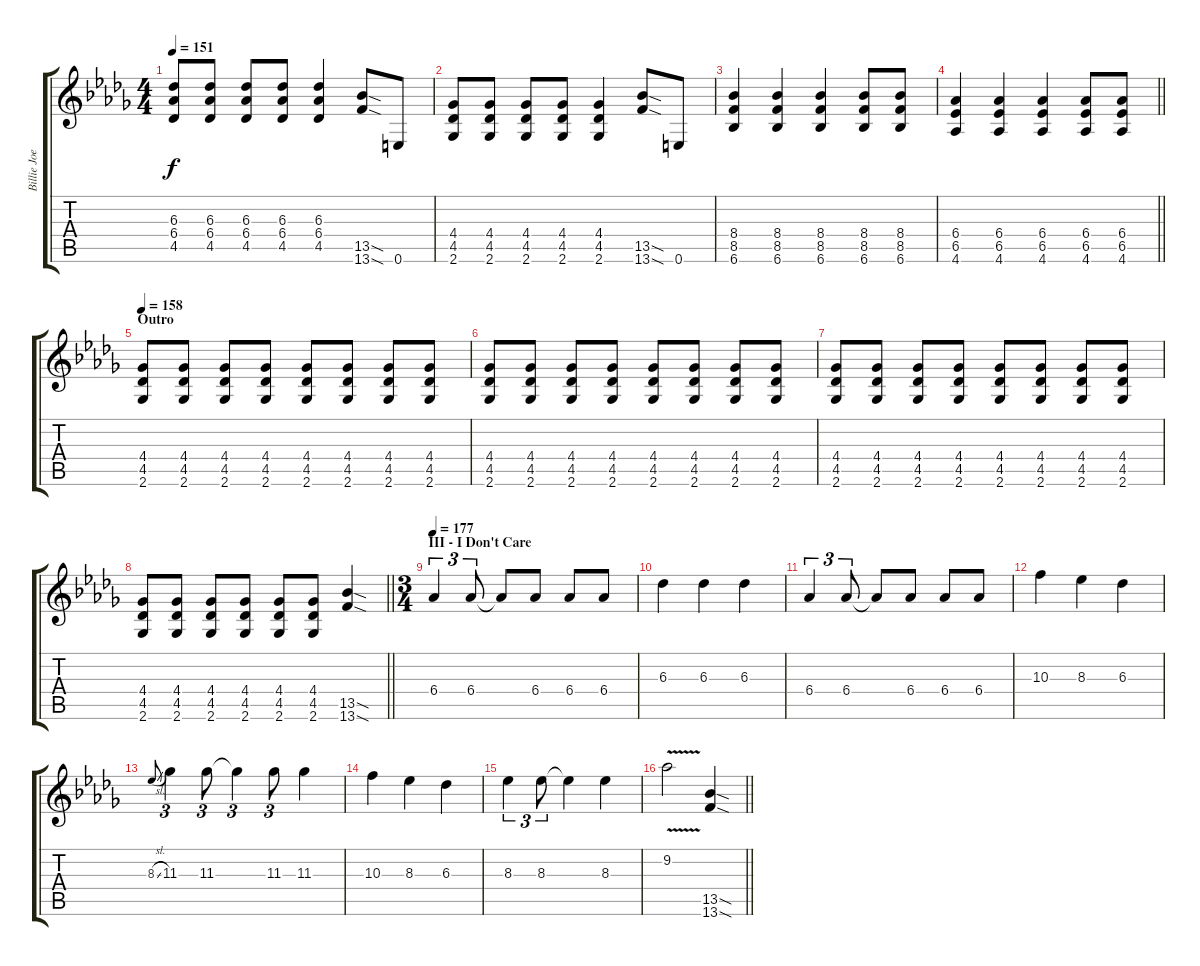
\track ("Billie Joe Lead" "Billie Joe") {instrument overdrivenguitar}
\staff {score tabs}
\tuning (E4 B3 G3 D3 A2 E2) {hide}
\ts (4 4)
\tempo 151
\clef g2
\ks db
(6.3 6.4 4.5).8{dy f} (6.3 6.4 4.5).8 (6.3 6.4 4.5).8 (6.3 6.4 4.5).8 (6.3 6.4 4.5).4 (13.5{sod} 13.6{sod}).8 0.6.8 |
(4.4 4.5 2.6).8 (4.4 4.5 2.6).8 (4.4 4.5 2.6).8 (4.4 4.5 2.6).8 (4.4 4.5 2.6).4 (13.5{sod} 13.6{sod}).8 0.6.8 |
(8.4 8.5 6.6).4 (8.4 8.5 6.6).4 (8.4 8.5 6.6).4 (8.4 8.5 6.6).8 (8.4 8.5 6.6).8 |
\barLineRight lightlight
(6.4 6.5 4.6).4 (6.4 6.5 4.6).4 (6.4 6.5 4.6).4 (6.4 6.5 4.6).8 (6.4 6.5 4.6).8 |
\section ("" "Outro")
\tempo 158
(4.4 4.5 2.6).8 (4.4 4.5 2.6).8 (4.4 4.5 2.6).8 (4.4 4.5 2.6).8 (4.4 4.5 2.6).8 (4.4 4.5 2.6).8 (4.4 4.5 2.6).8 (4.4 4.5 2.6).8 |
(4.4 4.5 2.6).8 (4.4 4.5 2.6).8 (4.4 4.5 2.6).8 (4.4 4.5 2.6).8 (4.4 4.5 2.6).8 (4.4 4.5 2.6).8 (4.4 4.5 2.6).8 (4.4 4.5 2.6).8 |
(4.4 4.5 2.6).8 (4.4 4.5 2.6).8 (4.4 4.5 2.6).8 (4.4 4.5 2.6).8 (4.4 4.5 2.6).8 (4.4 4.5 2.6).8 (4.4 4.5 2.6).8 (4.4 4.5 2.6).8 |
\barLineRight lightlight
(4.4 4.5 2.6).8 (4.4 4.5 2.6).8 (4.4 4.5 2.6).8 (4.4 4.5 2.6).8 (4.4 4.5 2.6).8 (4.4 4.5 2.6).8 (13.5{sod} 13.6{sod}).4 |
\ts (3 4)
\section ("" "III - I Don't Care")
\tempo 177
6.4.4{tu (3 2)} 6.4.8{tu (3 2)} 6.4{t}.8 6.4.8 6.4.8 6.4.8 |
6.3.4 6.3.4 6.3.4 |
6.4.4{tu (3 2)} 6.4.8{tu (3 2)} 6.4{t}.8 6.4.8 6.4.8 6.4.8 |
10.3.4 8.3.4 6.3.4 |
8.3{sl}.8{gr onbeat} 11.3.4{tu (3 2)} 11.3.8{tu (3 2)} 11.3{t}.4{tu (3 2)} 11.3.8{tu (3 2)} 11.3.4 |
10.3.4 8.3.4 6.3.4 |
8.3.4{tu (3 2)} 8.3.8{tu (3 2)} 8.3{t}.4 8.3.4 |
\barLineRight lightlight
9.2{v}.2 (13.5{sod} 13.6{sod}).4
